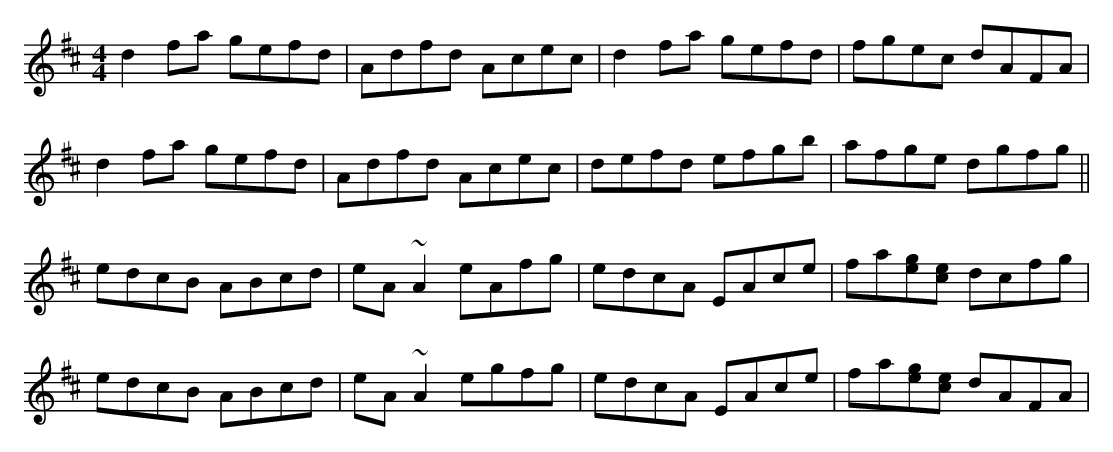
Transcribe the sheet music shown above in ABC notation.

X:1
M:4/4
K:D
d2fa gefd|Adfd Acec|d2fa gefd|fgec dAFA|
d2fa gefd|Adfd Acec|defd efgb|afge dgfg||
edcB ABcd|eA~A2 eAfg|edcA EAce|fa[eg][ce] dcfg|
edcB ABcd|eA~A2 egfg|edcA EAce|fa[eg][ce] dAFA|
